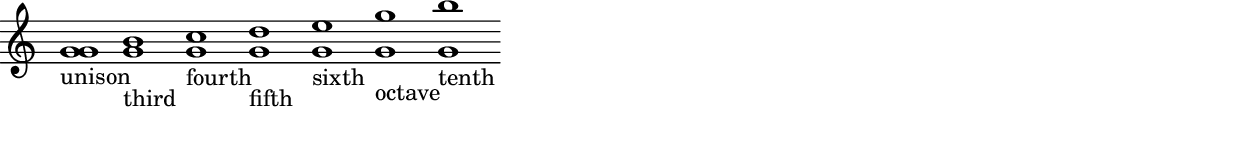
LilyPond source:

%% Generated by lilypond-book
%% Options: [exampleindent=10.16\mm,fragment,indent=0\mm,line-width=13.0\cm,notime,paper-height=845.047\pt,paper-width=597.508\pt,papersize='(cons (* 597.508 pt) (* 845.047 pt)),quote,relative=2]
\include "lilypond-book-preamble.ly"


% ****************************************************************
% Start cut-&-pastable-section
% ****************************************************************

#(ly:set-option 'eps-box-padding 3.000000)



\paper {
  #(set-paper-size '(cons (* 597.508 pt) (* 845.047 pt)))
  indent = 0\mm
  line-width = 13.0\cm
  % offset the left padding, also add 1mm as lilypond creates cropped
  % images with a little space on the right
  line-width = #(- line-width (* mm  3.000000) (* mm 1))
  line-width = 13.0\cm - 2.0 * 10.16\mm
  % offset the left padding, also add 1mm as lilypond creates cropped
  % images with a little space on the right
  line-width = #(- line-width (* mm  3.000000) (* mm 1))
}

\layout {
  
 \context {
   \Score
   timing = ##f
 }
 \context {
   \Staff
   \remove Time_signature_engraver
 }
}


\relative c''
{


% ****************************************************************
% ly snippet contents follows:
% ****************************************************************
\sourcefileline 4559
  <g g>1_"unison  " s
  <g b>_"third  " s
  <g c>_"fourth  " s
  <g d'>_"fifth  " s
  <g e'>_"sixth  " s
  <g g'>_"octave  " s
  <g b'>_"tenth" s s


% ****************************************************************
% end ly snippet
% ****************************************************************
}
